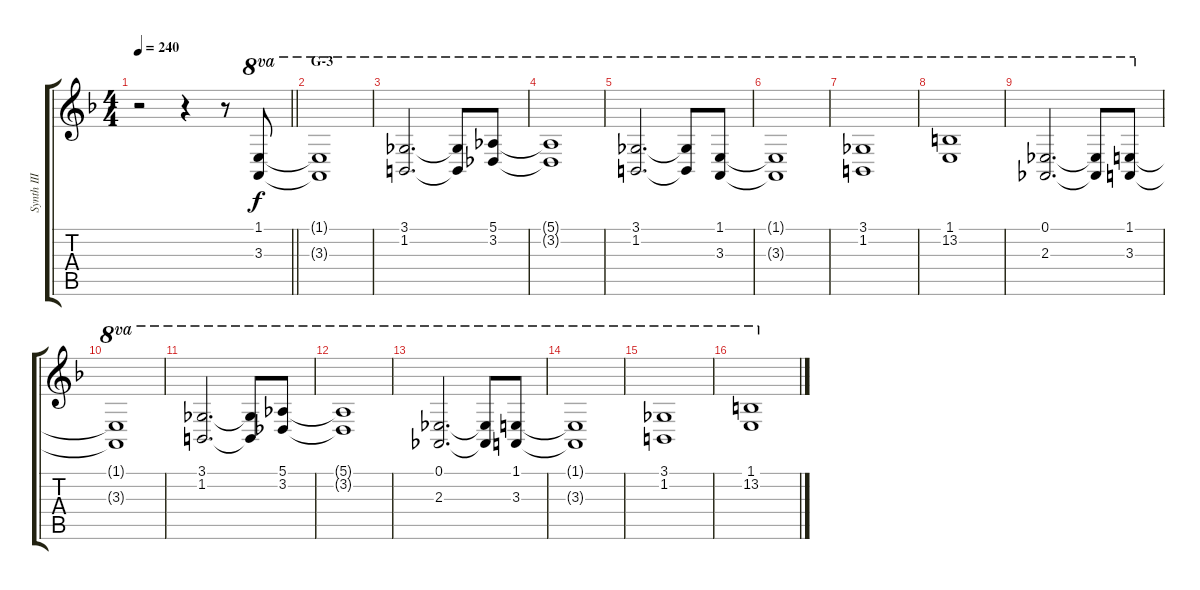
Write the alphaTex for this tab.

\track ("Synth III" "Synth III") {instrument lead6voice}
\staff {score tabs}
\tuning (Eb4 Bb3 Gb3 Db3 Ab2 Eb2) {hide}
\ts (4 4)
\tempo 240
\clef g2
\barLineRight lightlight
\ks f
r.2{dy f} r.4 r.8 (1.1 3.3).8{ot 8va} |
\section ("" "G-3")
(1.1{t} 3.3{t}).1{ot 8va} |
(3.1 1.2).2{d ot 8va} (3.1{t} 1.2{t}).8{ot 8va} (5.1 3.2).8{ot 8va} |
(5.1{t} 3.2{t}).1{ot 8va} |
(3.1 1.2).2{d ot 8va} (3.1{t} 1.2{t}).8{ot 8va} (1.1 3.3).8{ot 8va} |
(1.1{t} 3.3{t}).1{ot 8va} |
(3.1 1.2).1{ot 8va} |
(1.1 13.2).1{ot 8va} |
(0.1 2.3).2{d ot 8va} (0.1{t} 2.3{t}).8{ot 8va} (1.1 3.3).8{ot 8va} |
(1.1{t} 3.3{t}).1{ot 8va} |
(3.1 1.2).2{d ot 8va} (3.1{t} 1.2{t}).8{ot 8va} (5.1 3.2).8{ot 8va} |
(5.1{t} 3.2{t}).1{ot 8va} |
(0.1 2.3).2{d ot 8va} (0.1{t} 2.3{t}).8{ot 8va} (1.1 3.3).8{ot 8va} |
(1.1{t} 3.3{t}).1{ot 8va} |
(3.1 1.2).1{ot 8va} |
(1.1 13.2).1{ot 8va}
